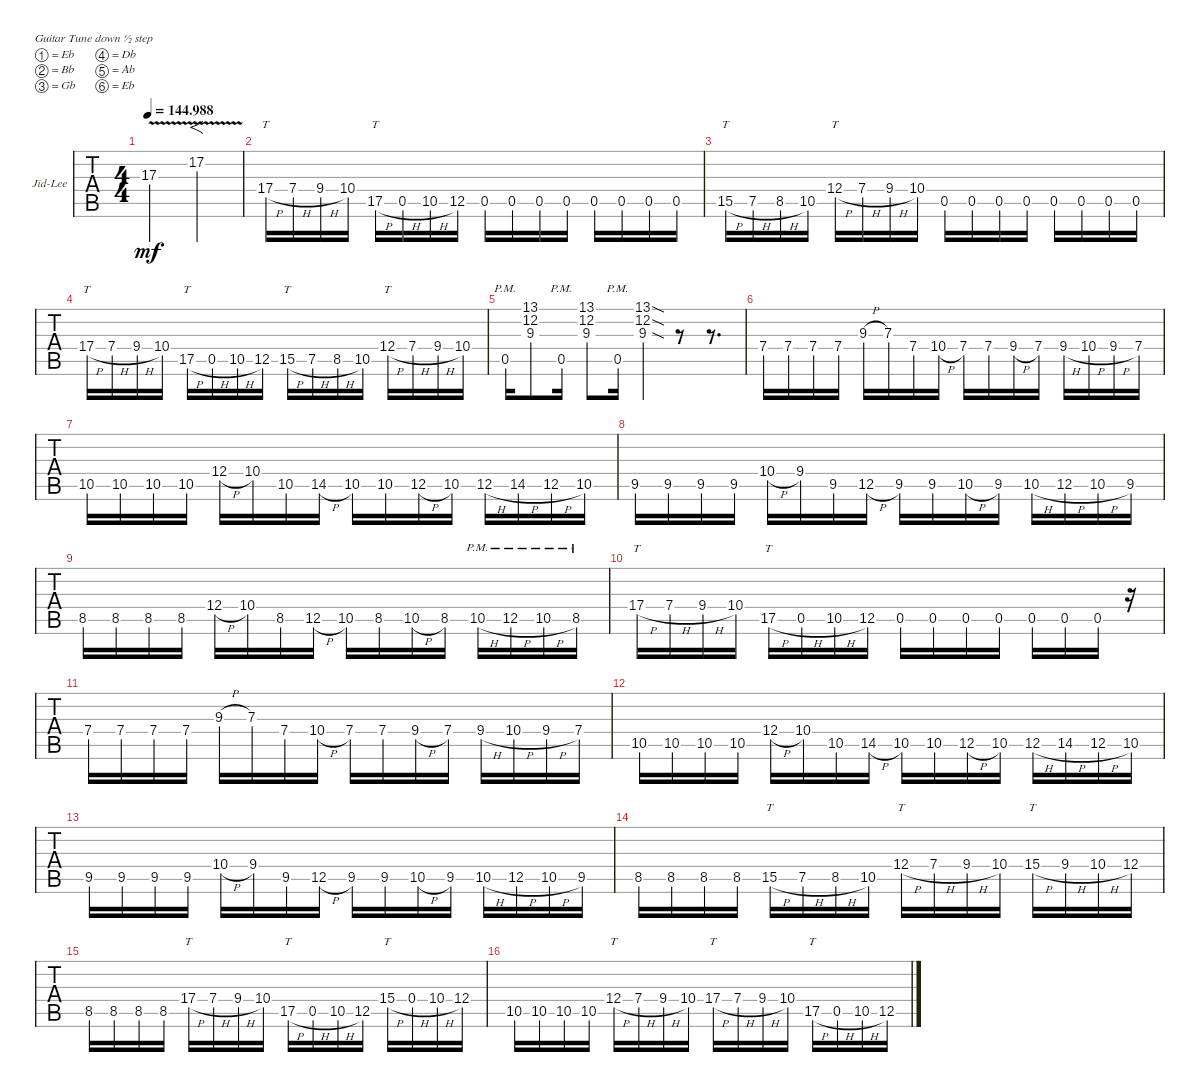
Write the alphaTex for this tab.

\defaultSystemsLayout 4
\bracketExtendMode groupsimilarinstruments
\firstSystemTrackNameOrientation horizontal
\otherSystemsTrackNameOrientation horizontal
\track ("Jid-Lee" "Jid-Lee") {instrument distortionguitar}
\staff {tabs}
\tuning (Eb4 Bb3 Gb3 Db3 Ab2 Eb2)
\ts (4 4)
\tempo
144.988
\accidentals auto
\clef g2
\ottava regular
\simile none
\ks c
17.3{v t}.2{dy mf} 17.2{v}.2{f} |
17.4{h}.16{tt} 7.4{h}.16 9.4{h}.16 10.4.16 17.5{h}.16{tt} 0.5{h}.16 10.5{h}.16 12.5.16 0.5.16 0.5.16 0.5.16 0.5.16 0.5.16 0.5.16 0.5.16 0.5.16 |
15.5{h}.16{tt} 7.5{h}.16 8.5{h}.16 10.5.16 12.4{h}.16{tt} 7.4{h}.16 9.4{h}.16 10.4.16 0.5.16 0.5.16 0.5.16 0.5.16 0.5.16 0.5.16 0.5.16 0.5.16 |
17.4{h}.16{tt} 7.4{h}.16 9.4{h}.16 10.4.16 17.5{h}.16{tt} 0.5{h}.16 10.5{h}.16 12.5.16 15.5{h}.16{tt} 7.5{h}.16 8.5{h}.16 10.5.16 12.4{h}.16{tt} 7.4{h}.16 9.4{h}.16 10.4.16 |
0.5{pm}.16 (9.3 12.2 13.1).8 0.5{pm}.16 (9.3 12.2 13.1).8 0.5{pm}.16 (9.3{sod} 13.1{sod} 12.2{sod}).4 r.8 r.8{d} |
7.4.16 7.4.16 7.4.16 7.4.16 9.3{h}.16 7.3.16 7.4.16 10.4{h}.16 7.4.16 7.4.16 9.4{h}.16 7.4.16 9.4{h}.16 10.4{h}.16 9.4{h}.16 7.4.16 |
10.5.16 10.5.16 10.5.16 10.5.16 12.4{h}.16 10.4.16 10.5.16 14.5{h}.16 10.5.16 10.5.16 12.5{h}.16 10.5.16 12.5{h}.16 14.5{h}.16 12.5{h}.16 10.5.16 |
9.5.16 9.5.16 9.5.16 9.5.16 10.4{h}.16 9.4.16 9.5.16 12.5{h}.16 9.5.16 9.5.16 10.5{h}.16 9.5.16 10.5{h}.16 12.5{h}.16 10.5{h}.16 9.5.16 |
8.5.16 8.5.16 8.5.16 8.5.16 12.4{h}.16 10.4.16 8.5.16 12.5{h}.16 10.5.16 8.5.16 10.5{h}.16 8.5.16 10.5{h pm}.16 12.5{h pm}.16 10.5{h pm}.16 8.5{pm}.16 |
17.4{h}.16{tt} 7.4{h}.16 9.4{h}.16 10.4.16 17.5{h}.16{tt} 0.5{h}.16 10.5{h}.16 12.5.16 0.5.16 0.5.16 0.5.16 0.5.16 0.5.16 0.5.16 0.5.16 r.16 |
7.4.16 7.4.16 7.4.16 7.4.16 9.3{h}.16 7.3.16 7.4.16 10.4{h}.16 7.4.16 7.4.16 9.4{h}.16 7.4.16 9.4{h}.16 10.4{h}.16 9.4{h}.16 7.4.16 |
10.5.16 10.5.16 10.5.16 10.5.16 12.4{h}.16 10.4.16 10.5.16 14.5{h}.16 10.5.16 10.5.16 12.5{h}.16 10.5.16 12.5{h}.16 14.5{h}.16 12.5{h}.16 10.5.16 |
9.5.16 9.5.16 9.5.16 9.5.16 10.4{h}.16 9.4.16 9.5.16 12.5{h}.16 9.5.16 9.5.16 10.5{h}.16 9.5.16 10.5{h}.16 12.5{h}.16 10.5{h}.16 9.5.16 |
8.5.16 8.5.16 8.5.16 8.5.16 15.5{h}.16{tt} 7.5{h}.16 8.5{h}.16 10.5.16 12.4{h}.16{tt} 7.4{h}.16 9.4{h}.16 10.4.16 15.4{h}.16{tt} 9.4{h}.16 10.4{h}.16 12.4.16 |
8.5.16 8.5.16 8.5.16 8.5.16 17.4{h}.16{tt} 7.4{h}.16 9.4{h}.16 10.4.16 17.5{h}.16{tt} 0.5{h}.16 10.5{h}.16 12.5.16 15.4{h}.16{tt} 0.4{h}.16 10.4{h}.16 12.4.16 |
10.5.16 10.5.16 10.5.16 10.5.16 12.4{h}.16{tt} 7.4{h}.16 9.4{h}.16 10.4.16 17.4{h}.16{tt} 7.4{h}.16 9.4{h}.16 10.4.16 17.5{h}.16{tt} 0.5{h}.16 10.5{h}.16 12.5.16
